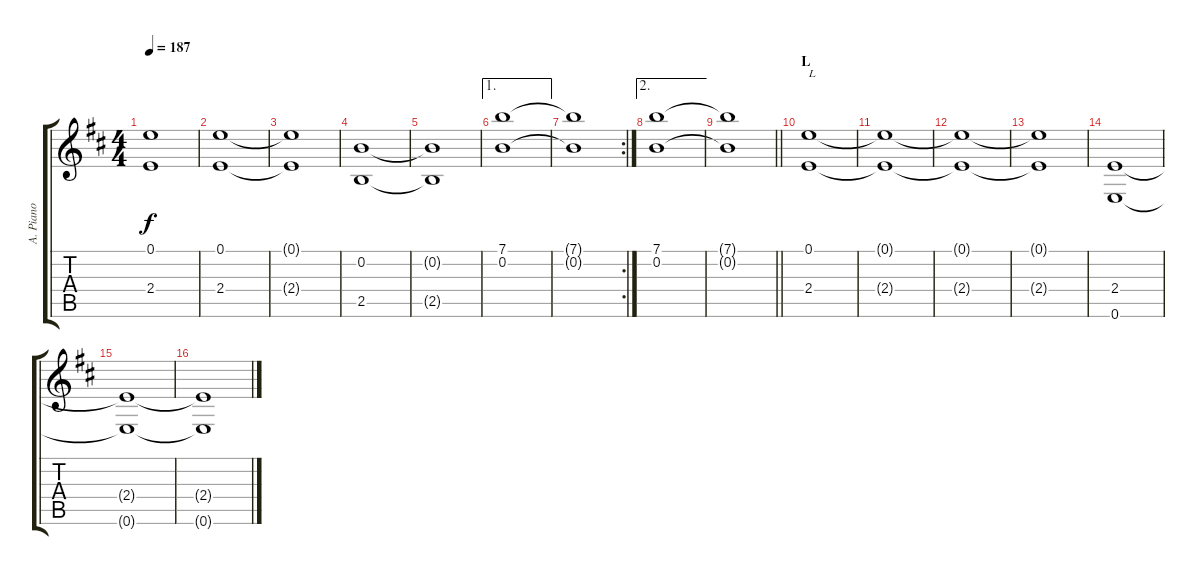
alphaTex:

\track ("A. Piano" "A. Piano") {instrument electricbasspick}
\staff {score tabs}
\tuning (E4 B3 G3 D3 A2 E2) {hide}
\ts (4 4)
\tempo 187
\clef g2
\ks d
(0.1{t} 2.4{t}).1{dy f} |
(0.1 2.4).1 |
(0.1{t} 2.4{t}).1 |
(0.2 2.5).1 |
(0.2{t} 2.5{t}).1 |
\ae 1
(7.1 0.2).1 |
\rc 2
(7.1{t} 0.2{t}).1 |
\ae 2
(7.1 0.2).1 |
\barLineRight lightlight
(7.1{t} 0.2{t}).1 |
\section ("" "L")
(0.1 2.4).1{txt "L"} |
(0.1{t} 2.4{t}).1 |
(0.1{t} 2.4{t}).1 |
(0.1{t} 2.4{t}).1 |
(2.4 0.6).1 |
(2.4{t} 0.6{t}).1 |
(2.4{t} 0.6{t}).1
